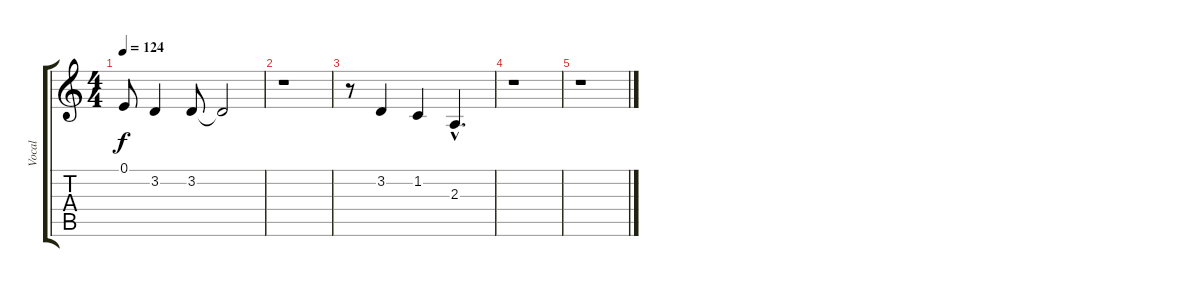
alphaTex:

\track ("Vocal" "Vocal") {instrument englishhorn}
\staff {score tabs}
\tuning (E4 B3 G3 D3 A2 E2) {hide}
\ts (4 4)
\tempo 124
\clef g2
\ks c
0.1{t}.8{dy f} 3.2.4 3.2.8 3.2{t}.2 |
r.1 |
r.8 3.2.4 1.2.4 2.3{hac}.4{d} |
r.1 |
r.1
